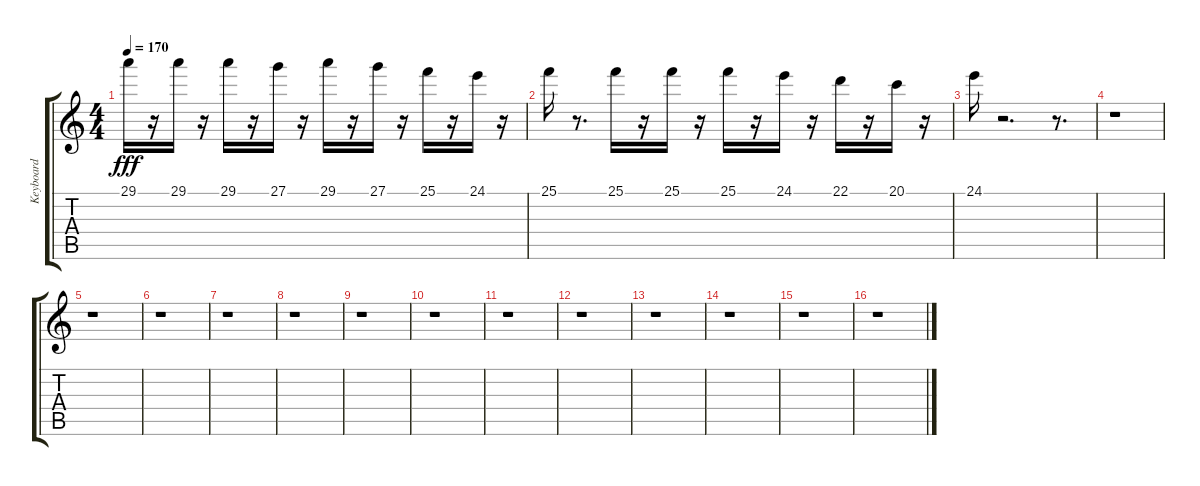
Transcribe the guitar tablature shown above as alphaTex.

\track ("Keyboard" "Keyboard") {instrument brasssection}
\staff {score tabs}
\tuning (E4 B3 G3 D3 A2 E2) {hide}
\ts (4 4)
\tempo 170
\clef g2
\ks c
29.1.16{dy fff} r.16 29.1.16 r.16 29.1.16 r.16 27.1.16 r.16 29.1.16 r.16 27.1.16 r.16 25.1.16 r.16 24.1.16 r.16 |
25.1.16 r.8{d} 25.1.16 r.16 25.1.16 r.16 25.1.16 r.16 24.1.16 r.16 22.1.16 r.16 20.1.16 r.16 |
24.1.16 r.2{d} r.8{d} |
r.1 |
r.1 |
r.1 |
r.1 |
r.1 |
r.1 |
r.1 |
r.1 |
r.1 |
r.1 |
r.1 |
r.1 |
r.1
